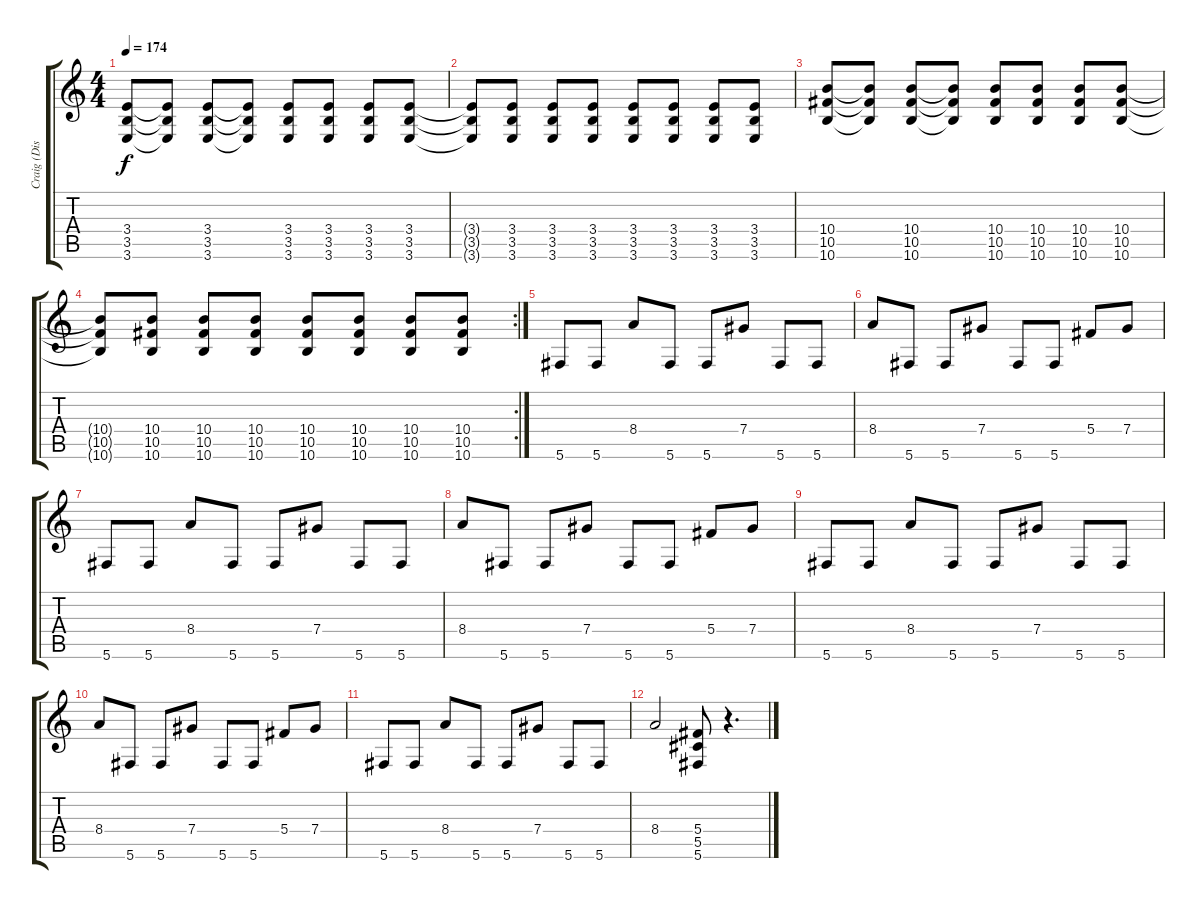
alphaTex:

\track ("Craig (Dist)" "Craig (Dis") {instrument distortionguitar}
\staff {score tabs}
\tuning (Eb4 Bb3 Gb3 Db3 Ab2 Db2) {hide}
\ts (4 4)
\tempo 174
\clef g2
\ks c
(3.4 3.5 3.6).8{dy f} (3.4{t} 3.5{t} 3.6{t}).8 (3.4 3.5 3.6).8 (3.4{t} 3.5{t} 3.6{t}).8 (3.4 3.5 3.6).8 (3.4 3.5 3.6).8 (3.4 3.5 3.6).8 (3.4 3.5 3.6).8 |
(3.4{t} 3.5{t} 3.6{t}).8 (3.4 3.5 3.6).8 (3.4 3.5 3.6).8 (3.4 3.5 3.6).8 (3.4 3.5 3.6).8 (3.4 3.5 3.6).8 (3.4 3.5 3.6).8 (3.4 3.5 3.6).8 |
(10.4 10.5 10.6).8 (10.4{t} 10.5{t} 10.6{t}).8 (10.4 10.5 10.6).8 (10.4{t} 10.5{t} 10.6{t}).8 (10.4 10.5 10.6).8 (10.4 10.5 10.6).8 (10.4 10.5 10.6).8 (10.4 10.5 10.6).8 |
\rc 2
(10.4{t} 10.5{t} 10.6{t}).8 (10.4 10.5 10.6).8 (10.4 10.5 10.6).8 (10.4 10.5 10.6).8 (10.4 10.5 10.6).8 (10.4 10.5 10.6).8 (10.4 10.5 10.6).8 (10.4 10.5 10.6).8 |
5.6.8 5.6.8 8.4.8 5.6.8 5.6.8 7.4.8 5.6.8 5.6.8 |
8.4.8 5.6.8 5.6.8 7.4.8 5.6.8 5.6.8 5.4.8 7.4.8 |
5.6.8 5.6.8 8.4.8 5.6.8 5.6.8 7.4.8 5.6.8 5.6.8 |
8.4.8 5.6.8 5.6.8 7.4.8 5.6.8 5.6.8 5.4.8 7.4.8 |
5.6.8 5.6.8 8.4.8 5.6.8 5.6.8 7.4.8 5.6.8 5.6.8 |
8.4.8 5.6.8 5.6.8 7.4.8 5.6.8 5.6.8 5.4.8 7.4.8 |
5.6.8 5.6.8 8.4.8 5.6.8 5.6.8 7.4.8 5.6.8 5.6.8 |
8.4.2 (5.4 5.5 5.6).8 r.4{d}
